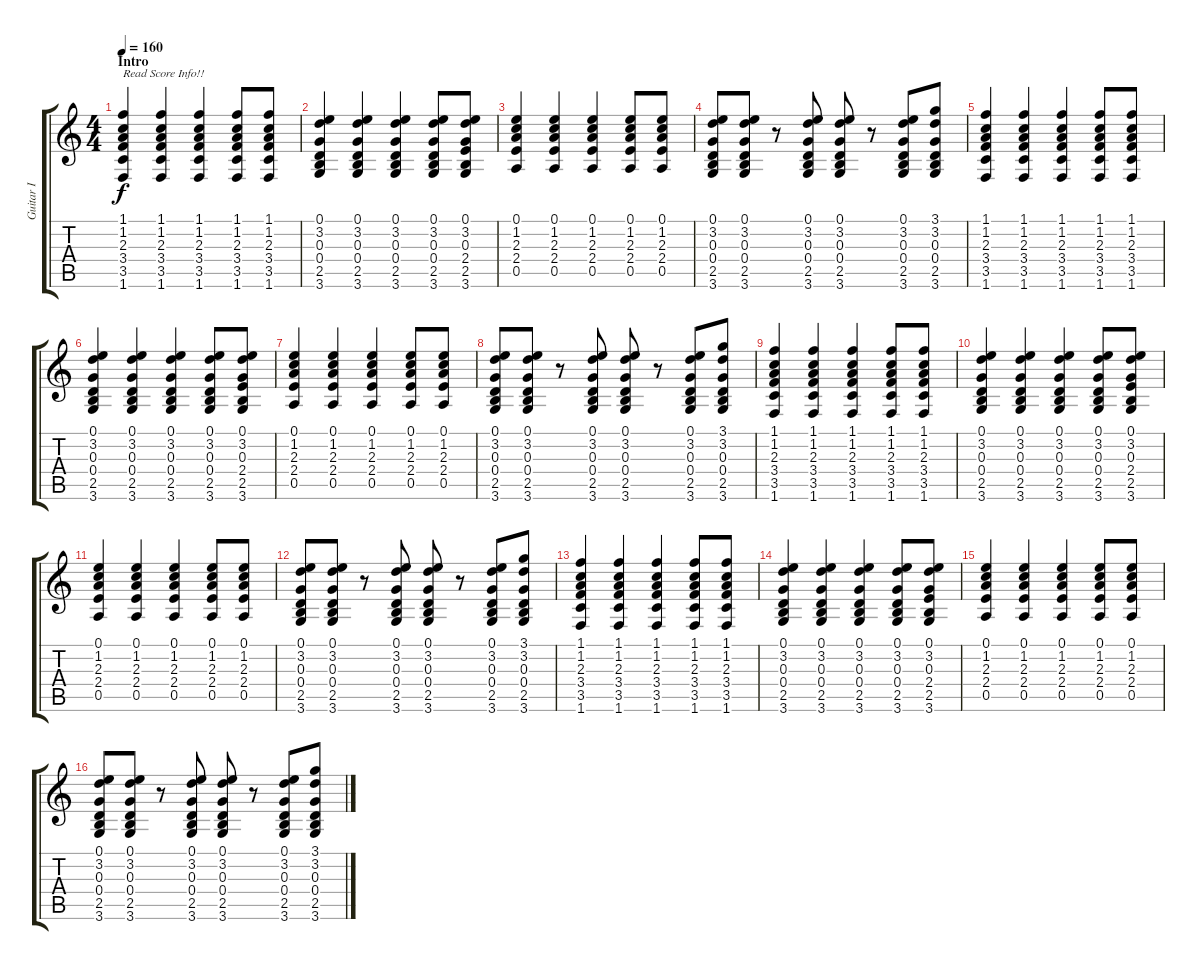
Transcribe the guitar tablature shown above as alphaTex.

\track ("Guitar I" "Guitar I") {instrument overdrivenguitar}
\staff {score tabs}
\tuning (E4 B3 G3 D3 A2 E2) {hide}
\ts (4 4)
\section ("" "Intro")
\tempo 160
\clef g2
\ks c
(1.1 1.2 2.3 3.4 3.5 1.6).4{txt "Read Score Info!!" dy f instrument acousticguitarsteel} (1.1 1.2 2.3 3.4 3.5 1.6).4 (1.1 1.2 2.3 3.4 3.5 1.6).4 (1.1 1.2 2.3 3.4 3.5 1.6).8 (1.1 1.2 2.3 3.4 3.5 1.6).8 |
(0.1 3.2 0.3 0.4 2.5 3.6).4 (0.1 3.2 0.3 0.4 2.5 3.6).4 (0.1 3.2 0.3 0.4 2.5 3.6).4 (0.1 3.2 0.3 0.4 2.5 3.6).8 (0.1 3.2 0.3 2.4 2.5 3.6).8 |
(0.1 1.2 2.3 2.4 0.5).4 (0.1 1.2 2.3 2.4 0.5).4 (0.1 1.2 2.3 2.4 0.5).4 (0.1 1.2 2.3 2.4 0.5).8 (0.1 1.2 2.3 2.4 0.5).8 |
(0.1 3.2 0.3 0.4 2.5 3.6).8 (0.1 3.2 0.3 0.4 2.5 3.6).8 r.8 (0.1 3.2 0.3 0.4 2.5 3.6).8 (0.1 3.2 0.3 0.4 2.5 3.6).8 r.8 (0.1 3.2 0.3 0.4 2.5 3.6).8 (3.1 3.2 0.3 0.4 2.5 3.6).8 |
(1.1 1.2 2.3 3.4 3.5 1.6).4 (1.1 1.2 2.3 3.4 3.5 1.6).4 (1.1 1.2 2.3 3.4 3.5 1.6).4 (1.1 1.2 2.3 3.4 3.5 1.6).8 (1.1 1.2 2.3 3.4 3.5 1.6).8 |
(0.1 3.2 0.3 0.4 2.5 3.6).4 (0.1 3.2 0.3 0.4 2.5 3.6).4 (0.1 3.2 0.3 0.4 2.5 3.6).4 (0.1 3.2 0.3 0.4 2.5 3.6).8 (0.1 3.2 0.3 2.4 2.5 3.6).8 |
(0.1 1.2 2.3 2.4 0.5).4 (0.1 1.2 2.3 2.4 0.5).4 (0.1 1.2 2.3 2.4 0.5).4 (0.1 1.2 2.3 2.4 0.5).8 (0.1 1.2 2.3 2.4 0.5).8 |
(0.1 3.2 0.3 0.4 2.5 3.6).8 (0.1 3.2 0.3 0.4 2.5 3.6).8 r.8 (0.1 3.2 0.3 0.4 2.5 3.6).8 (0.1 3.2 0.3 0.4 2.5 3.6).8 r.8 (0.1 3.2 0.3 0.4 2.5 3.6).8 (3.1 3.2 0.3 0.4 2.5 3.6).8 |
(1.1 1.2 2.3 3.4 3.5 1.6).4 (1.1 1.2 2.3 3.4 3.5 1.6).4 (1.1 1.2 2.3 3.4 3.5 1.6).4 (1.1 1.2 2.3 3.4 3.5 1.6).8 (1.1 1.2 2.3 3.4 3.5 1.6).8 |
(0.1 3.2 0.3 0.4 2.5 3.6).4 (0.1 3.2 0.3 0.4 2.5 3.6).4 (0.1 3.2 0.3 0.4 2.5 3.6).4 (0.1 3.2 0.3 0.4 2.5 3.6).8 (0.1 3.2 0.3 2.4 2.5 3.6).8 |
(0.1 1.2 2.3 2.4 0.5).4 (0.1 1.2 2.3 2.4 0.5).4 (0.1 1.2 2.3 2.4 0.5).4 (0.1 1.2 2.3 2.4 0.5).8 (0.1 1.2 2.3 2.4 0.5).8 |
(0.1 3.2 0.3 0.4 2.5 3.6).8 (0.1 3.2 0.3 0.4 2.5 3.6).8 r.8 (0.1 3.2 0.3 0.4 2.5 3.6).8 (0.1 3.2 0.3 0.4 2.5 3.6).8 r.8 (0.1 3.2 0.3 0.4 2.5 3.6).8 (3.1 3.2 0.3 0.4 2.5 3.6).8 |
(1.1 1.2 2.3 3.4 3.5 1.6).4 (1.1 1.2 2.3 3.4 3.5 1.6).4 (1.1 1.2 2.3 3.4 3.5 1.6).4 (1.1 1.2 2.3 3.4 3.5 1.6).8 (1.1 1.2 2.3 3.4 3.5 1.6).8 |
(0.1 3.2 0.3 0.4 2.5 3.6).4 (0.1 3.2 0.3 0.4 2.5 3.6).4 (0.1 3.2 0.3 0.4 2.5 3.6).4 (0.1 3.2 0.3 0.4 2.5 3.6).8 (0.1 3.2 0.3 2.4 2.5 3.6).8 |
(0.1 1.2 2.3 2.4 0.5).4 (0.1 1.2 2.3 2.4 0.5).4 (0.1 1.2 2.3 2.4 0.5).4 (0.1 1.2 2.3 2.4 0.5).8 (0.1 1.2 2.3 2.4 0.5).8 |
(0.1 3.2 0.3 0.4 2.5 3.6).8 (0.1 3.2 0.3 0.4 2.5 3.6).8 r.8 (0.1 3.2 0.3 0.4 2.5 3.6).8 (0.1 3.2 0.3 0.4 2.5 3.6).8 r.8 (0.1 3.2 0.3 0.4 2.5 3.6).8 (3.1 3.2 0.3 0.4 2.5 3.6).8
